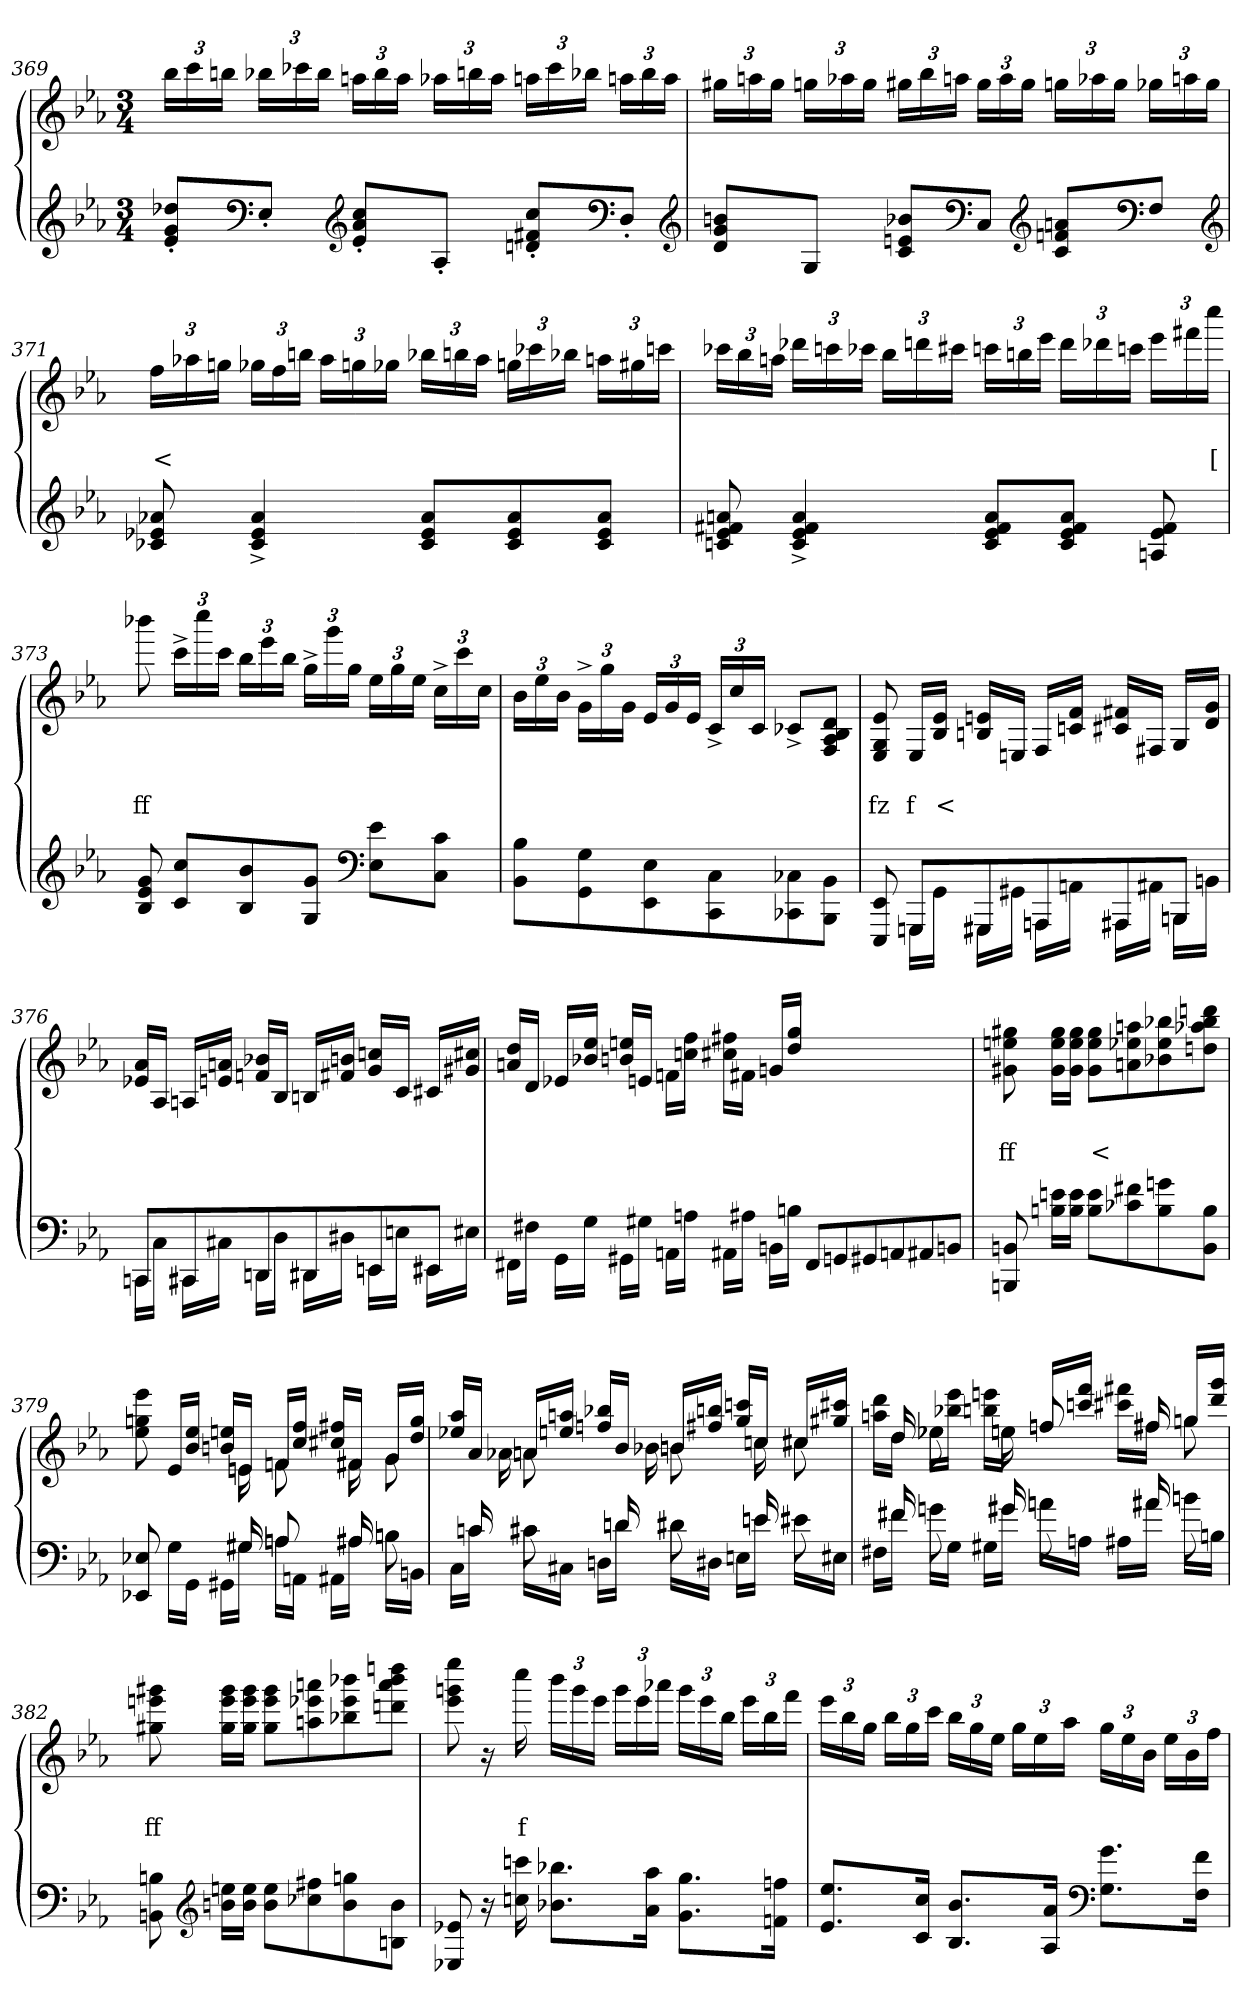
**kern	**kern	**text	**text
*part2	*part1	*part1	*part1
*staff2	*staff1	*staff1	*staff1
*clefG2	*clefG2	*	*
*k[b-e-a-]	*k[b-e-a-]	*	*
*M3/4	*M3/4	*	*
=369	=369	=369	=369
8dd-X/'> 8g/'> 8e-/'>L	24bb-LL	.	.
.	24ccc	.	.
.	24bbnJJ	.	.
*clefF4	*	*	*
8E-'>J	24bb-XLL	.	.
.	24ccc-X	.	.
.	24bb-JJ	.	.
*clefG2	*	*	*
8cc'> 8a-'> 8e-'>L	24aanLL	.	.
.	24bb-	.	.
.	24aaJJ	.	.
8A-'>J	24aa-XLL	.	.
.	24bbn	.	.
.	24aa-JJ	.	.
8cc'> 8f#X'> 8dn'>L	24aanLL	.	.
.	24ccc-	.	.
.	24bb-XJJ	.	.
*clefF4	*	*	*
8D'>J	24aanLL	.	.
.	24bb-	.	.
.	24aaJJ	.	.
*clefG2	*	*	*
=370	=370	=370	=370
8bn 8g 8dL	24gg#XLL	.	.
.	24aan	.	.
.	24gg#JJ	.	.
8GJ	24ggnLL	.	.
.	24aa-X	.	.
.	24ggJJ	.	.
8b-X 8en 8cL	24gg#XLL	.	.
.	24bb-	.	.
.	24aanJJ	.	.
*clefF4	*	*	*
8CJ	24gg#LL	.	.
.	24aa	.	.
.	24gg#JJ	.	.
*clefG2	*	*	*
8an 8fn 8cL	24ggnLL	.	.
.	24aa-X	.	.
.	24ggJJ	.	.
*clefF4	*	*	*
8FJ	24gg-XLL	.	.
.	24aan	.	.
.	24gg-JJ	.	.
*clefG2	*	*	*
=371	=371	=371	=371
8a-X 8e-X 8c-X	24ffLL	.	<
.	24aa-X	.	.
.	24ggnJJ	.	.
4a-^> 4e-^> 4c-^>	24gg-XLL	.	.
.	24ff	.	.
.	24bbnJJ	.	.
.	24aa-LL	.	.
.	24ggn	.	.
.	24gg-XJJ	.	.
8a- 8e- 8c-L	24bb-XLL	.	.
.	24bbn	.	.
.	24aa-JJ	.	.
8a- 8e- 8c-	24ggnLL	.	.
.	24ccc-X	.	.
.	24bb-XJJ	.	.
8a- 8e- 8c-J	24aanLL	.	.
.	24gg#X	.	.
.	24cccnJJ	.	.
=372	=372	=372	=372
8an 8f#X 8e- 8cn	24ccc-XLL	.	.
.	24bb-	.	.
.	24aanJJ	.	.
4a^> 4f#^> 4e-^> 4c^>	24ddd-XLL	.	.
.	24cccn	.	.
.	24ccc-XJJ	.	.
.	24bb-LL	.	.
.	24dddn	.	.
.	24ccc#XJJ	.	.
8a 8f# 8e- 8cL	24cccnLL	.	.
.	24bbn	.	.
.	24eee-JJ	.	.
8a 8f# 8e- 8cJ	24dddLL	.	.
.	24ddd-X	.	.
.	24cccnJJ	.	.
8f# 8e- 8An	24eee-LL	.	.
.	24fff#X	.	.
.	24ccccJJ	.	[
=373	=373	=373	=373
8g 8e- 8B-	8bbb-X	.	ff
8cc 8cL	24ccc^>LL	.	.
.	24cccc	.	.
.	24cccJJ	.	.
8b- 8B-	24bb-LL	.	.
.	24eee-	.	.
.	24bb-JJ	.	.
8g 8GJ	24gg^>LL	.	.
.	24ggg	.	.
.	24ggJJ	.	.
*clefF4	*	*	*
8e-\ 8E-\L	24ee-LL	.	.
.	24gg	.	.
.	24ee-JJ	.	.
8c 8CJ	24cc^>LL	.	.
.	24ccc	.	.
.	24ccJJ	.	.
=374	=374	=374	=374
8B-\ 8BB-\L	24b-LL	.	.
.	24ee-	.	.
.	24b-JJ	.	.
8G 8GG	24g^>LL	.	.
.	24gg	.	.
.	24gJJ	.	.
8E- 8EE-	24e-LL	.	.
.	24g	.	.
.	24e-JJ	.	.
8C 8CC	24c^>LL	.	.
.	24cc	.	.
.	24cJJ	.	.
8C-X 8CC-X	8c-X^>L	.	.
8BB- 8BBB-J	8d 8B- 8A- 8FJ	.	.
=375	=375	=375	=375
*^	*	*	*
8ryy	8EE- 8EEE-	8e- 8G 8E-	.	fz
16GGGLL	8GGGn/L	16E-LL	.	f
16GG\JJ	.	16e- 16B-JJ	.	<
16GGG#XLL	8GGG#X	16en 16BnLL	.	.
16GG#\JJ	.	16EnJJ	.	.
16AAAnLL	8AAAn	16FLL	.	.
16AAn\JJ	.	16f 16cnJJ	.	.
16AAA#XLL	8AAA#X	16f#X 16c#XLL	.	.
16AA#\JJ	.	16F#JJ	.	.
16BBBnLL	8BBBnJ	16GLL	.	.
16BBn\JJ	.	16g 16dJJ	.	.
=376	=376	=376	=376	=376
16CCLL	8CCn/L	16a- 16e-XLL	.	.
16C\JJ	.	16A-JJ	.	.
16CC#XLL	8CC#X	16AnLL	.	.
16C#\JJ	.	16an 16enJJ	.	.
16DDLL	8DDn	16b-X 16fnLL	.	.
16D\JJ	.	16B-JJ	.	.
16DD#XLL	8DD#X	16BnLL	.	.
16D#\JJ	.	16bn 16f#XJJ	.	.
16EEnLL	8EEn	16ccn 16gLL	.	.
16En\JJ	.	16cJJ	.	.
16EE#XLL	8EE#XJ	16c#XLL	.	.
16E#\JJ	.	16cc# 16g#XJJ	.	.
=377	=377	=377	=377	=377
16FF#XLL	2.ryy	16dd 16anLL	.	.
16F#\JJ	.	16dJJ	.	.
16GGLL	.	16e-XLL	.	.
16G\JJ	.	16ee- 16b-XJJ	.	.
16GG#XLL	.	16een 16bnLL	.	.
16G#\JJ	.	16enJJ	.	.
16AAnLL	.	16fnLL	.	.
16An\JJ	.	16ff 16ccnJJ	.	.
16AA#XLL	.	16ff#X 16cc#XLL	.	.
16A#\JJ	.	16f#JJ	.	.
16BBnLL	.	16gn/LL	.	.
16Bn\JJ	.	16gg 16ddJJ	.	.
2.ryy	8FF#/L	2.ryy	.	.
.	8GGn	.	.	.
.	8GG#X	.	.	.
.	8AAn	.	.	.
.	8AA#X	.	.	.
.	8BBnJ	.	.	.
*v	*v	*	*	*
=378	=378	=378	=378
8BBn 8BBBn	8gg#X 8een 8g#X	.	ff
16en\ 16Bn\LL	16g#\ 16ee 16gg#LL	.	.
16e\ 16B\JJ	16g# 16ee 16gg#JJ	.	.
8e\ 8B\L	8g#\ 8ee 8gg#L	.	<
8c-X 8f#X	8an 8ee-X 8aan	.	.
8gn\ 8B\	8b-X 8ee- 8bb-X	.	.
8BB\ 8B\J	8ddn 8aa-X 8bb- 8dddnJ	.	.
=379	=379	=379	=379
*^	*^	*	*
8E-X 8EE-X	16ryy	8ee-\ 8ggn\ 8eee-\	16ryy	.	.
*v	*v	*	*	*	*
*	*v	*v	*	*
16G\LL	16e-LL	.	.
16GGJJ	16ee- 16b-JJ	.	.
16GG#X\LL	16een 16bnLL	.	.
*^	*^	*	*
16G#JJ	16G#/LL	16enJJ	16en\LL	.	.
16AnLL	8An/J	16fLL	8fn\J	.	.
16AAn\JJ	.	16ff 16ccJJ	.	.	.
16AA#X\LL	16ryy	16ff#X 16cc#XLL	16ryy	.	.
16A#JJ	16A#X/LL	16f#JJ	16f#X\LL	.	.
16BnLL	8BnJ	16gLL	8g\J	.	.
16BBn\JJ	.	16gg 16ddJJ	.	.	.
=380	=380	=380	=380	=380	=380
16C\LL	16ryy	16aa-/ 16ee-X/LL	16ryy	.	.
16cJJ	16cn/LL	16a-JJ	16a-X\LL	.	.
16c#X\LL	8c#XJ	16anLL	8anJ	.	.
16C#JJ	.	16aan 16eenJJ	.	.	.
16DnLL	16ryy	16bb-X/ 16ffn/LL	16ryy	.	.
16dn\JJ	16dn/LL	16b-JJ	16b-X\LL	.	.
16d#X\LL	8d#XJ	16bnLL	8bnJ	.	.
16D#JJ	.	16bbn/ 16ff#X/JJ	.	.	.
16En\LL	16ryy	16cccn/ 16gg/LL	16ryy	.	.
16enJJ	16en/LL	16ccJJ	16ccn\LL	.	.
16e#X\LL	8e#XJ	16cc#XLL	8cc#XJ	.	.
16E#JJ	.	16ccc#/ 16gg#X/JJ	.	.	.
=381	=381	=381	=381	=381	=381
16F#X\LL	16ryy	16ddd\ 16aan\LL	16ryy	.	.
16f#JJ	16f#/LL	16ddJJ	16dd/LL	.	.
16g\LL	8gnJ	16ee-XLL	8ee-XJ	.	.
16G\JJ	.	16eee-\ 16bb-X\JJ	.	.	.
16G#X\LL	16ryy	16eeen\ 16bbn\LL	16ryy	.	.
16g#JJ	16g#X/LL	16eenJJ	16eenLL	.	.
16an\LL	8anJ	16ffn/LL	8ffn/J	.	.
16AnJJ	.	16fff\ 16cccn\JJ	.	.	.
16A#X\LL	16ryy	16fff#X\ 16ccc#X\LL	16ryy	.	.
16a#JJ	16a#X/LL	16ff#JJ	16ff#X/LL	.	.
16bn\LL	8bnJ	16ggn/LL	8ggJ	.	.
16BnJJ	.	16ggg\ 16ddd\JJ	.	.	.
*v	*v	*	*	*	*
*	*v	*v	*	*
=382	=382	=382	=382
8Bn 8BBn	8ggg#X 8eeen 8gg#X	.	ff
*clefG2	*	*	*
16bn\ 16een\LL	16gg#\ 16eee 16ggg#LL	.	.
16b\ 16ee\JJ	16gg# 16eee 16ggg#JJ	.	.
8b\ 8ee\L	8gg#\ 8eee 8ggg#L	.	.
8cc-X 8ff#X	8aan 8eee-X 8aaan	.	.
8b 8ggn	8bb-X 8eee- 8bbb-X	.	.
8Bn 8bJ	8dddn 8aaa 8bbb- 8ddddnJ	.	.
=383	=383	=383	=383
8E-X 8e-X	8eeee- 8gggn 8eee-	.	.
16r	16r	.	.
16cccn 16ccn	16cccc	.	f
8.bb-X 8.b-XL	24bbb-LL	.	.
.	24ggg	.	.
.	24eee-JJ	.	.
.	24gggLL	.	.
.	24eee-	.	.
16aa- 16a-Jk	.	.	.
.	24aaa-XJJ	.	.
8.gg 8.gL	24gggLL	.	.
.	24eee-	.	.
.	24bb-JJ	.	.
.	24eee-LL	.	.
.	24bb-	.	.
16ffn 16fnJk	.	.	.
.	24fffJJ	.	.
=384	=384	=384	=384
8.ee- 8.e-L	24eee-LL	.	.
.	24bb-	.	.
.	24ggJJ	.	.
.	24bb-\LL	.	.
.	24gg	.	.
16cc 16cJk	.	.	.
.	24cccJJ	.	.
8.b- 8.B-L	24bb-LL	.	.
.	24gg	.	.
.	24ee-JJ	.	.
.	24ggLL	.	.
.	24ee-	.	.
16a- 16A-Jk	.	.	.
.	24aa-JJ	.	.
*clefF4	*	*	*
8.g 8.GL	24ggLL	.	.
.	24ee-	.	.
.	24b-JJ	.	.
.	24ee-LL	.	.
.	24b-	.	.
16f 16FJk	.	.	.
.	24ffJJ	.	.
=	=	=	=
*-	*-	*-	*-
